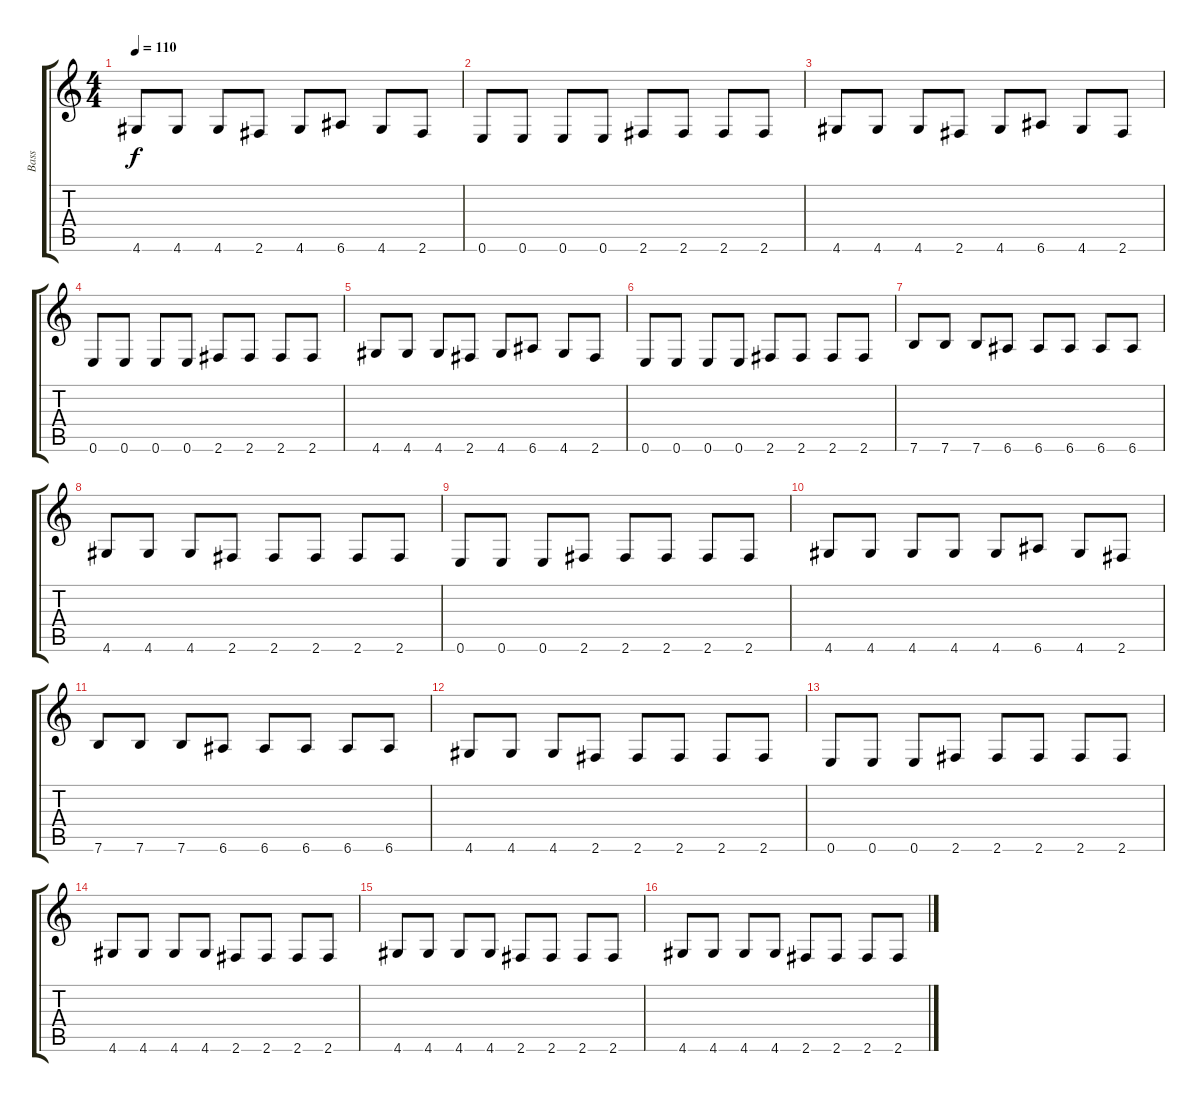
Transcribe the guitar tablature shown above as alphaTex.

\track ("Bass" "Bass") {instrument electricbasspick}
\staff {score tabs}
\tuning (E4 B3 G3 D3 A2 E2) {hide}
\ts (4 4)
\tempo 110
\clef g2
\ks c
4.6.8{dy f} 4.6.8 4.6.8 2.6.8 4.6.8 6.6.8 4.6.8 2.6.8 |
0.6.8 0.6.8 0.6.8 0.6.8 2.6.8 2.6.8 2.6.8 2.6.8 |
4.6.8 4.6.8 4.6.8 2.6.8 4.6.8 6.6.8 4.6.8 2.6.8 |
0.6.8 0.6.8 0.6.8 0.6.8 2.6.8 2.6.8 2.6.8 2.6.8 |
4.6.8 4.6.8 4.6.8 2.6.8 4.6.8 6.6.8 4.6.8 2.6.8 |
0.6.8 0.6.8 0.6.8 0.6.8 2.6.8 2.6.8 2.6.8 2.6.8 |
7.6.8 7.6.8 7.6.8 6.6.8 6.6.8 6.6.8 6.6.8 6.6.8 |
4.6.8 4.6.8 4.6.8 2.6.8 2.6.8 2.6.8 2.6.8 2.6.8 |
0.6.8 0.6.8 0.6.8 2.6.8 2.6.8 2.6.8 2.6.8 2.6.8 |
4.6.8 4.6.8 4.6.8 4.6.8 4.6.8 6.6.8 4.6.8 2.6.8 |
7.6.8 7.6.8 7.6.8 6.6.8 6.6.8 6.6.8 6.6.8 6.6.8 |
4.6.8 4.6.8 4.6.8 2.6.8 2.6.8 2.6.8 2.6.8 2.6.8 |
0.6.8 0.6.8 0.6.8 2.6.8 2.6.8 2.6.8 2.6.8 2.6.8 |
4.6.8 4.6.8 4.6.8 4.6.8 2.6.8 2.6.8 2.6.8 2.6.8 |
4.6.8 4.6.8 4.6.8 4.6.8 2.6.8 2.6.8 2.6.8 2.6.8 |
4.6.8 4.6.8 4.6.8 4.6.8 2.6.8 2.6.8 2.6.8 2.6.8
